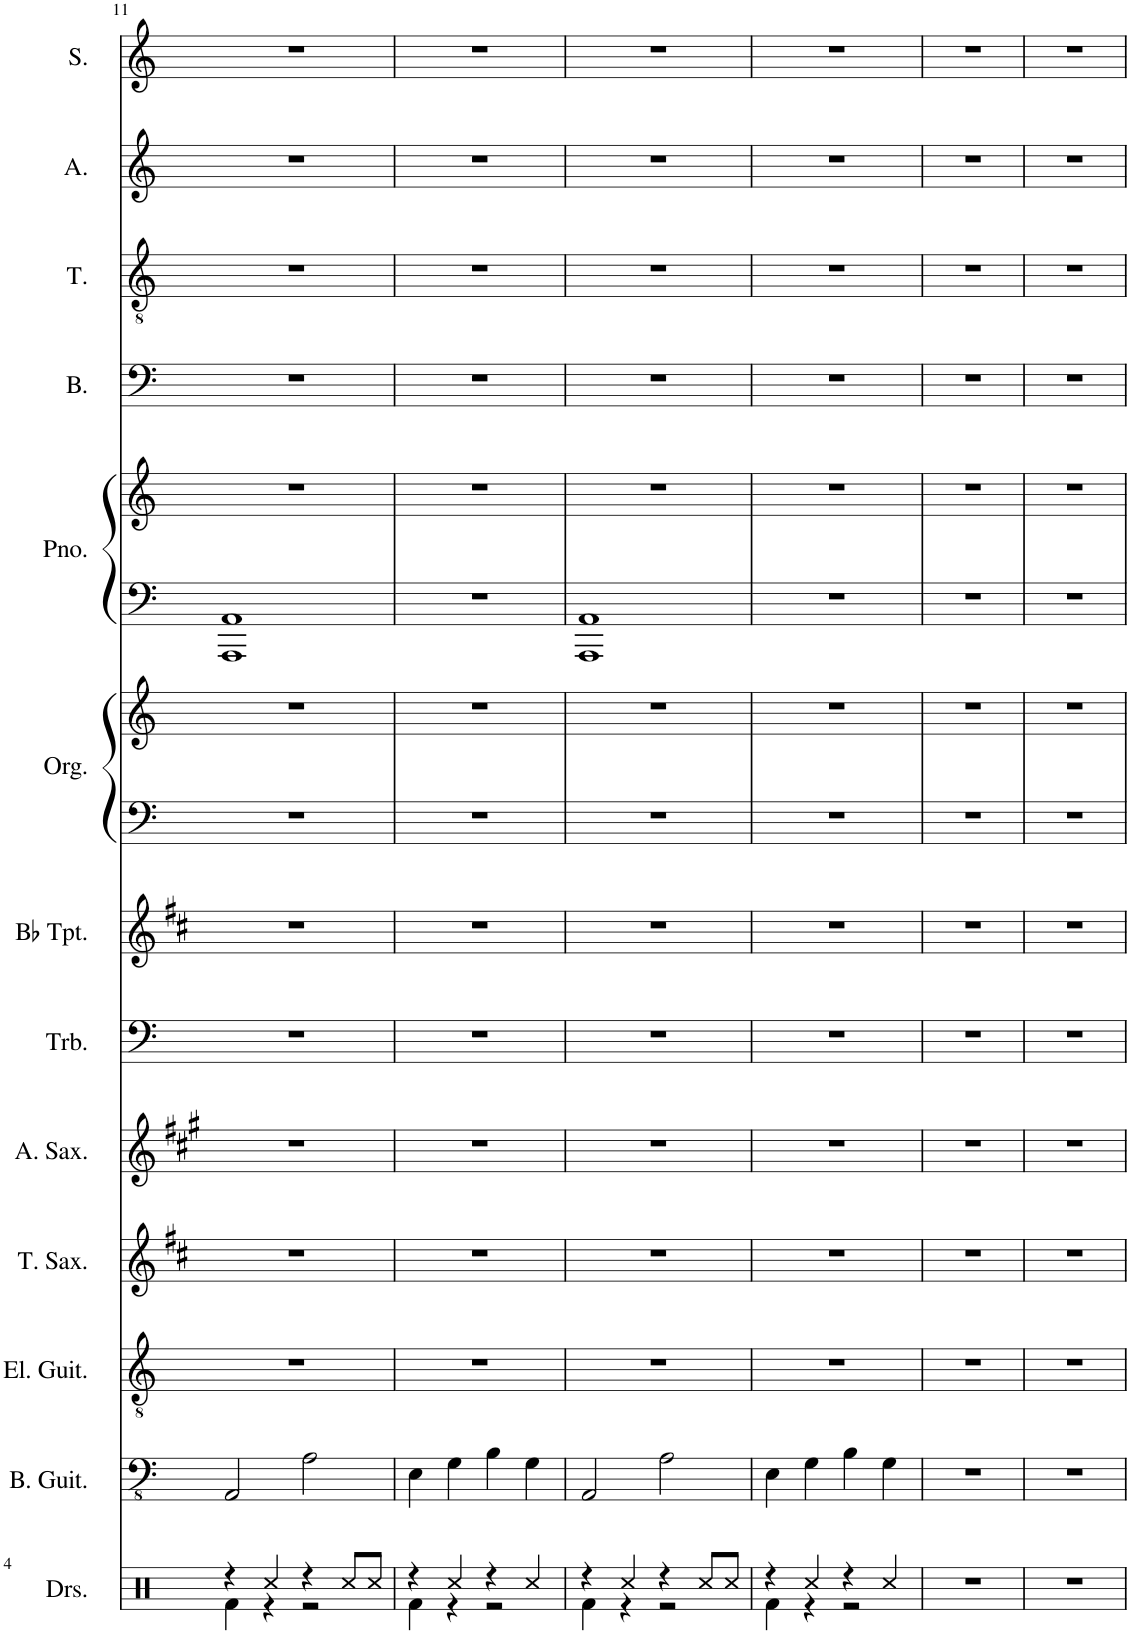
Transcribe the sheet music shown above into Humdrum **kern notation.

**kern	**kern	**kern	**kern	**kern	**kern	**kern	**kern	**kern	**kern	**kern	**kern	**kern	**kern	**kern
*part13	*part12	*part11	*part10	*part9	*part8	*part7	*part6	*part6	*part5	*part5	*part4	*part3	*part2	*part1
*staff15	*staff14	*staff13	*staff12	*staff11	*staff10	*staff9	*staff8	*staff7	*staff6	*staff5	*staff4	*staff3	*staff2	*staff1
*I"Drumset	*I"Bass Guitar	*I"Electric Guitar	*I"Tenor Saxophone	*I"Alto Saxophone	*I"Trombone	*I"Bb Trumpet	*I"Organ	*	*I"Piano	*	*I"Bass	*I"Tenor	*I"Alto	*I"Soprano
*I'Drs.	*I'B. Guit.	*I'El. Guit.	*I'T. Sax.	*I'A. Sax.	*I'Trb.	*I'Bb Tpt.	*I'Org.	*	*I'Pno.	*	*I'B.	*I'T.	*I'A.	*I'S.
!!LO:PB:g=z
*clefX	*clefFv4	*clefGv2	*clefG2	*clefG2	*clefF4	*clefG2	*clefF4	*clefG2	*clefF4	*clefG2	*clefF4	*clefGv2	*clefG2	*clefG2
*	*	*	*Trd8c14	*Trd5c9	*	*Trd1c2	*	*	*	*	*	*	*	*
*k[]	*k[]	*k[]	*k[f#c#]	*k[f#c#g#]	*k[]	*k[f#c#]	*k[]	*k[]	*k[]	*k[]	*k[]	*k[]	*k[]	*k[]
*M4/4	*M4/4	*M4/4	*M4/4	*M4/4	*M4/4	*M4/4	*M4/4	*M4/4	*M4/4	*M4/4	*M4/4	*M4/4	*M4/4	*M4/4
*	*	*	*	*	*	*	*	*	*	*	*	*	*	*met(c|)
=11	=11	=11	=11	=11	=11	=11	=11	=11	=11	=11	=11	=11	=11	=11
*^	*	*	*	*	*	*	*	*	*	*	*	*	*	*
4r	4Rf\	2AAA/	1r	1r	1r	1r	1r	1r	1r	1AAA 1AA	1r	1r	1r	1r	1r
4Rcc/	4r	.	.	.	.	.	.	.	.	.	.	.	.	.	.
4r	2r	2AA\	.	.	.	.	.	.	.	.	.	.	.	.	.
8Rcc/L	.	.	.	.	.	.	.	.	.	.	.	.	.	.	.
8Rcc/J	.	.	.	.	.	.	.	.	.	.	.	.	.	.	.
=12	=12	=12	=12	=12	=12	=12	=12	=12	=12	=12	=12	=12	=12	=12	=12
4r	4Rf\	4EE\	1r	1r	1r	1r	1r	1r	1r	1r	1r	1r	1r	1r	1r
4Rcc/	4r	4GG\	.	.	.	.	.	.	.	.	.	.	.	.	.
4r	2r	4BB\	.	.	.	.	.	.	.	.	.	.	.	.	.
4Rcc/	.	4GG\	.	.	.	.	.	.	.	.	.	.	.	.	.
=13	=13	=13	=13	=13	=13	=13	=13	=13	=13	=13	=13	=13	=13	=13	=13
4r	4Rf\	2AAA/	1r	1r	1r	1r	1r	1r	1r	1AAA 1AA	1r	1r	1r	1r	1r
4Rcc/	4r	.	.	.	.	.	.	.	.	.	.	.	.	.	.
4r	2r	2AA\	.	.	.	.	.	.	.	.	.	.	.	.	.
8Rcc/L	.	.	.	.	.	.	.	.	.	.	.	.	.	.	.
8Rcc/J	.	.	.	.	.	.	.	.	.	.	.	.	.	.	.
=14	=14	=14	=14	=14	=14	=14	=14	=14	=14	=14	=14	=14	=14	=14	=14
4r	4Rf\	4EE\	1r	1r	1r	1r	1r	1r	1r	1r	1r	1r	1r	1r	1r
4Rcc/	4r	4GG\	.	.	.	.	.	.	.	.	.	.	.	.	.
4r	2r	4BB\	.	.	.	.	.	.	.	.	.	.	.	.	.
4Rcc/	.	4GG\	.	.	.	.	.	.	.	.	.	.	.	.	.
*v	*v	*	*	*	*	*	*	*	*	*	*	*	*	*	*
=15	=15	=15	=15	=15	=15	=15	=15	=15	=15	=15	=15	=15	=15	=15
1r	1r	1r	1r	1r	1r	1r	1r	1r	1r	1r	1r	1r	1r	1r
=16	=16	=16	=16	=16	=16	=16	=16	=16	=16	=16	=16	=16	=16	=16
1r	1r	1r	1r	1r	1r	1r	1r	1r	1r	1r	1r	1r	1r	1r
=	=	=	=	=	=	=	=	=	=	=	=	=	=	=
*-	*-	*-	*-	*-	*-	*-	*-	*-	*-	*-	*-	*-	*-	*-
